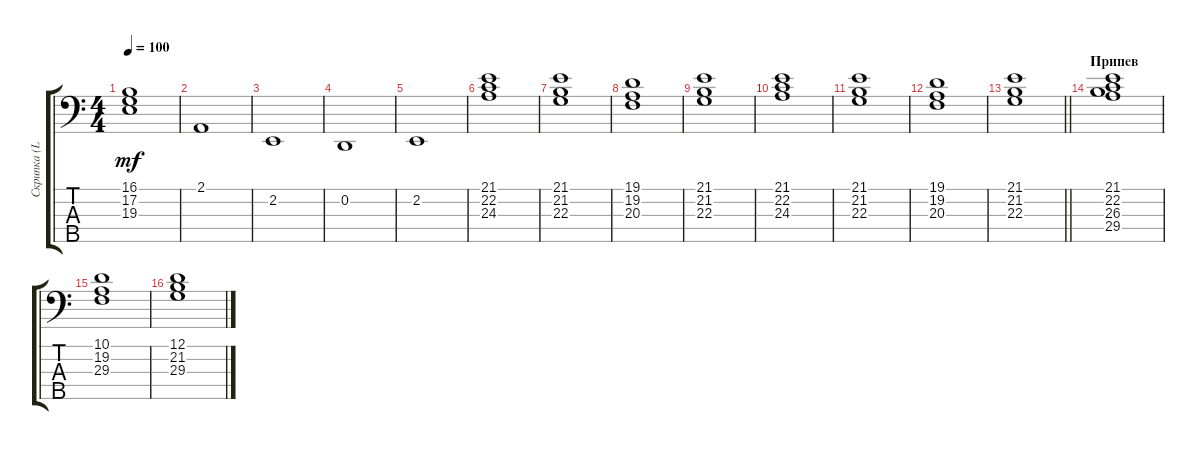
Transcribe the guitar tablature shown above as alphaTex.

\track ("Скрипка (L)" "Скрипка (L") {instrument stringensemble1}
\staff {score tabs}
\tuning (G2 D2 A1 E1 B0) {hide}
\ts (4 4)
\tempo 100
\clef f4
\ks c
(16.1 17.2 19.3).1{dy mf} |
2.1.1{volume 10} |
2.2.1 |
0.2.1 |
2.2.1 |
(21.1 22.2 24.3).1{volume 8} |
(21.1 21.2 22.3).1 |
(19.1 19.2 20.3).1 |
(21.1 21.2 22.3).1 |
(21.1 22.2 24.3).1 |
(21.1 21.2 22.3).1 |
(19.1 19.2 20.3).1 |
\barLineRight lightlight
(21.1 21.2 22.3).1 |
\section ("" "Припев")
(21.1 22.2 26.3 29.4).1 |
(10.1 19.2 29.3).1 |
(12.1 21.2 29.3).1
